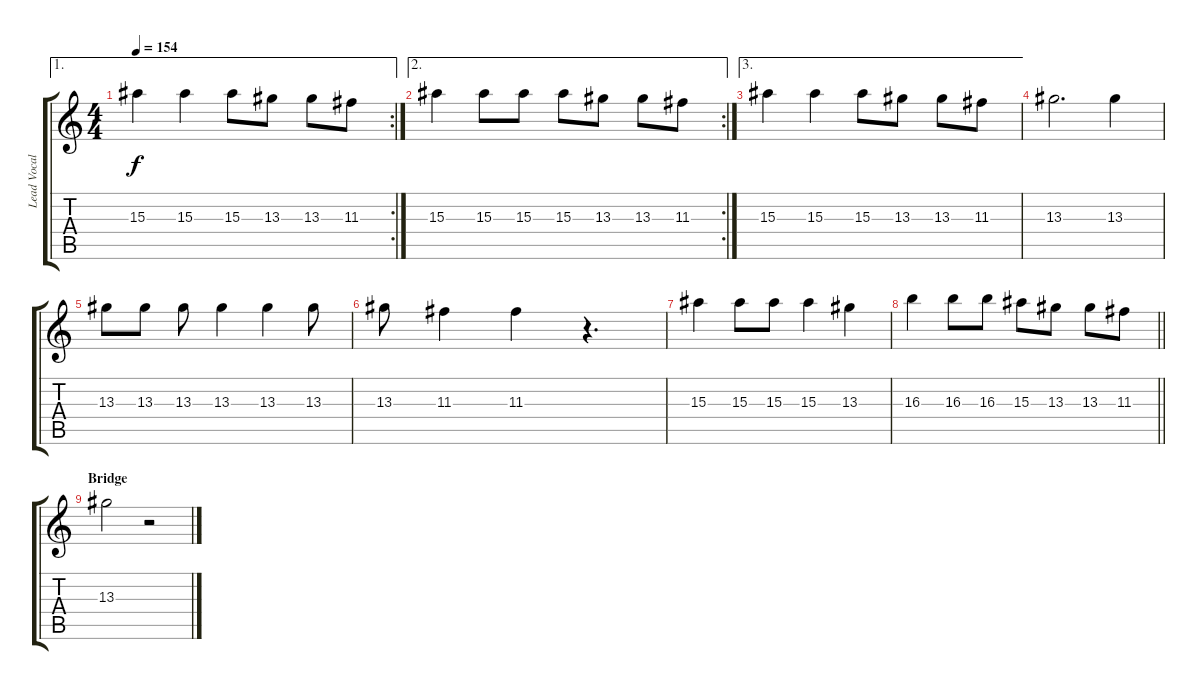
\track ("Lead Vocals" "Lead Vocal") {instrument acousticguitarsteel}
\staff {score tabs}
\tuning (E4 B3 G3 D3 A2 E2) {hide}
\ae 1
\rc 2
\ts (4 4)
\tempo 154
\clef g2
\ks c
15.3.4{dy f} 15.3.4 15.3.8 13.3.8 13.3.8 11.3.8 |
\ae 2
\rc 2
15.3.4 15.3.8 15.3.8 15.3.8 13.3.8 13.3.8 11.3.8 |
\ae 3
15.3.4 15.3.4 15.3.8 13.3.8 13.3.8 11.3.8 |
13.3.2{d} 13.3.4 |
13.3.8 13.3.8 13.3.8 13.3.4 13.3.4 13.3.8 |
13.3.8 11.3.4 11.3.4 r.4{d} |
15.3.4 15.3.8 15.3.8 15.3.4 13.3.4 |
\barLineRight lightlight
16.3.4 16.3.8 16.3.8 15.3.8 13.3.8 13.3.8 11.3.8 |
\section ("" "Bridge")
13.3.2 r.2
